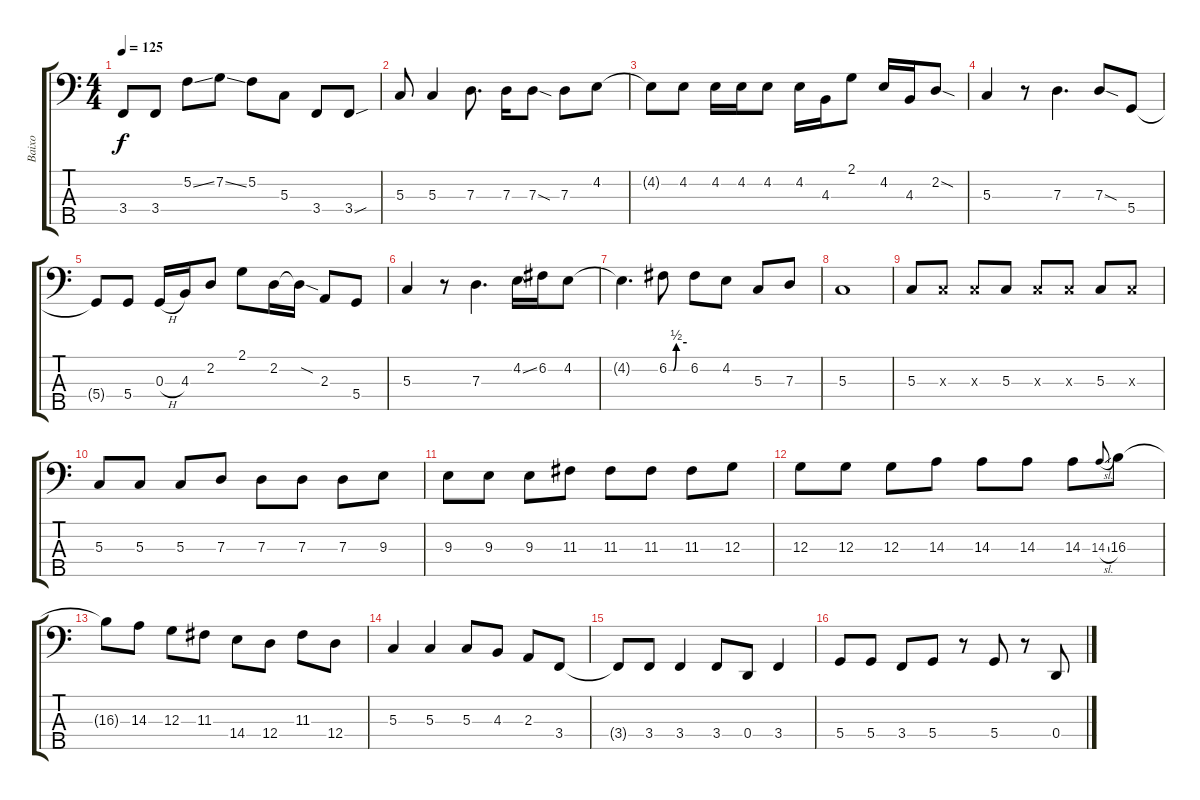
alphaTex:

\track ("Baixo" "Baixo") {instrument electricbasspick}
\staff {score tabs}
\tuning (F2 C2 G1 D1 A0) {hide}
\ts (4 4)
\tempo 125
\clef f4
\ks c
3.4{t}.8{dy f} 3.4.8 5.2{ss}.8 7.2{ss}.8 5.2.8 5.3.8 3.4.8 3.4{sou}.8 |
5.3.8 5.3.4 7.3.8{d} 7.3.16 7.3{sod}.8 7.3.8 4.2.8 |
4.2{t}.8 4.2.8 4.2.16 4.2.16 4.2.8 4.2.16 4.3.16 2.1.8 4.2.16 4.3.16 2.2{sod}.8 |
5.3.4 r.8 7.3.4{d} 7.3{sod}.8 5.4.8 |
5.4{t}.8 5.4.8 0.3{h}.16 4.3.16 2.2.8 2.1.8 2.2.16 2.2{sod t}.16 2.3.8 5.4.8 |
5.3.4 r.8 7.3.4{d} 4.2{ss}.16 6.2.16 4.2.8 |
4.2{t}.4{d} 6.2{be (custom 0 0 15 0 25 2 60 2)}.8 6.2.8 4.2.8 5.3.8 7.3.8 |
5.3.1 |
5.3.8 5.3{x}.8 5.3{x}.8 5.3.8 5.3{x}.8 5.3{x}.8 5.3.8 5.3{x}.8 |
5.3.8 5.3.8 5.3.8 7.3.8 7.3.8 7.3.8 7.3.8 9.3.8 |
9.3.8 9.3.8 9.3.8 11.3.8 11.3.8 11.3.8 11.3.8 12.3.8 |
12.3.8 12.3.8 12.3.8 14.3.8 14.3.8 14.3.8 14.3.8 14.3{sl}.8{gr onbeat} 16.3.8 |
16.3{t}.8 14.3.8 12.3.8 11.3.8 14.4.8 12.4.8 11.3.8 12.4.8 |
5.3.4{instrument electricbasspick} 5.3.4 5.3.8 4.3.8 2.3.8 3.4.8 |
3.4{t}.8 3.4.8 3.4.4 3.4.8 0.4.8 3.4.4 |
5.4.8 5.4.8 3.4.8 5.4.8 r.8 5.4.8 r.8 0.4.8
